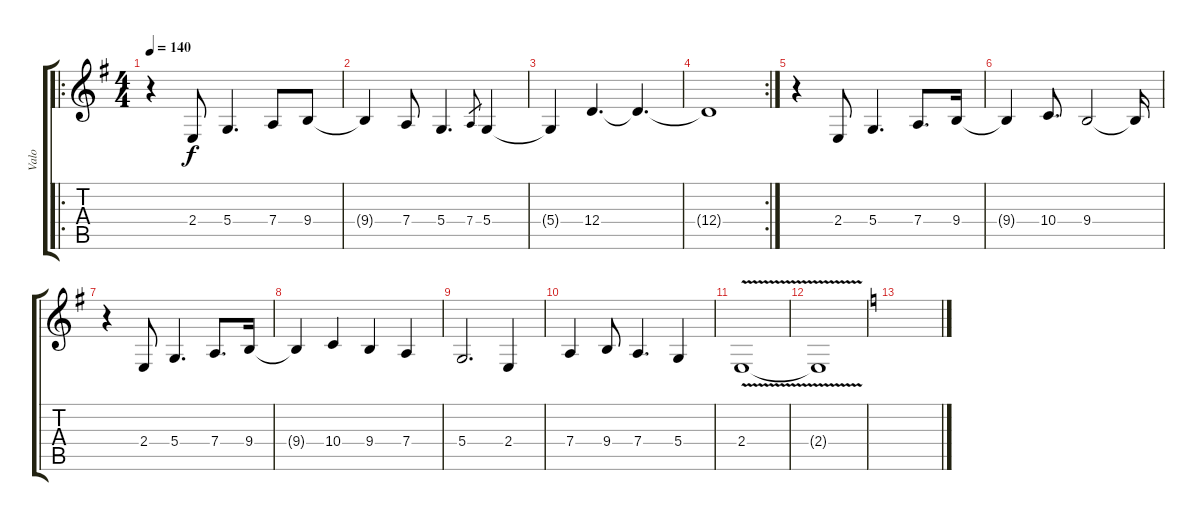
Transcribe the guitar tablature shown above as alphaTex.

\track ("Valo" "Valo") {instrument choiraahs}
\staff {score tabs}
\tuning (E4 B3 G3 D3 A2 E2) {hide}
\ro
\ts (4 4)
\tempo 140
\clef g2
\ks eminor
r.4{dy f} 2.4.8 5.4.4{d} 7.4.8 9.4.8 |
9.4{t}.4 7.4.8 5.4.4{d} 7.4.8{gr} 5.4.4 |
5.4{t}.4 12.4.4{d} 12.4{t}.4{d} |
\rc 2
12.4{t}.1 |
r.4 2.4.8 5.4.4{d} 7.4.8{d} 9.4.16 |
9.4{t}.4 10.4.8{d} 9.4.2 9.4{t}.16 |
r.4 2.4.8 5.4.4{d} 7.4.8{d} 9.4.16 |
9.4{t}.4 10.4.4 9.4.4 7.4.4 |
5.4.2{d} 2.4.4 |
7.4.4 9.4.8 7.4.4{d} 5.4.4 |
2.4{v}.1 |
2.4{t}.1 |
\ks c
